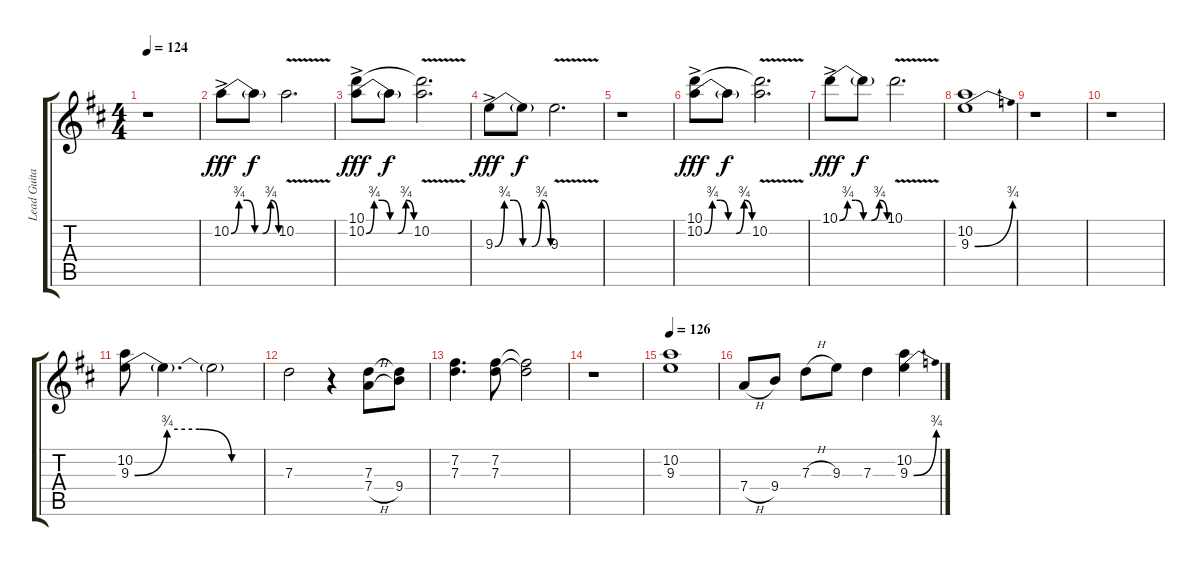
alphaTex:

\track ("Lead Guitar II (Keith)" "Lead Guita") {instrument electricguitarjazz}
\staff {score tabs}
\tuning (E4 B3 G3 D3 A2 E2) {hide}
\ts (4 4)
\tempo 124
\clef g2
\ks d
r.1{dy f} |
10.2{be (custom 0 0 10 3 20 3 30 0 40 0 50 3 60 0) ac}.8{dy fff} 10.2{t}.8{dy f} 10.2{v}.2{d} |
(10.1 10.2{be (custom 0 0 10 3 20 3 30 0 40 0 50 3 60 0) ac}).8{dy fff} 10.2{t}.8{dy f} (10.1{t} 10.2{v}).2{d} |
9.3{be (custom 0 0 10 3 20 3 30 0 40 0 50 3 60 0) ac}.8{dy fff} 9.3{t}.8{dy f} 9.3{v}.2{d} |
r.1 |
(10.1 10.2{be (custom 0 0 10 3 20 3 30 0 40 0 50 3 60 0) ac}).8{dy fff} 10.2{t}.8{dy f} (10.1{t} 10.2{v}).2{d} |
10.1{be (custom 0 0 10 3 20 3 30 0 40 0 50 3 60 0) ac}.8{dy fff} 10.1{t}.8{dy f} 10.1{v}.2{d} |
(10.2 9.3{be (bend 0 0 60 3)}).1 |
r.1 |
r.1 |
(10.2 9.3{be (custom 0 0 15 3 30 3 45 0 60 0)}).8 9.3{t}.4{d} 9.3{t}.2 |
7.3.2 r.4 (7.3 7.4{h}).8 (7.3{t} 9.4).8 |
(7.2 7.3).4{d} (7.2 7.3).8 (7.2{t} 7.3{t}).2 |
r.1 |
\tempo 126
(10.2 9.3).1 |
7.4{h}.8 9.4.8 7.3{h}.8 9.3.8 7.3.4 (10.2 9.3{be (bend 0 0 60 3)}).4
